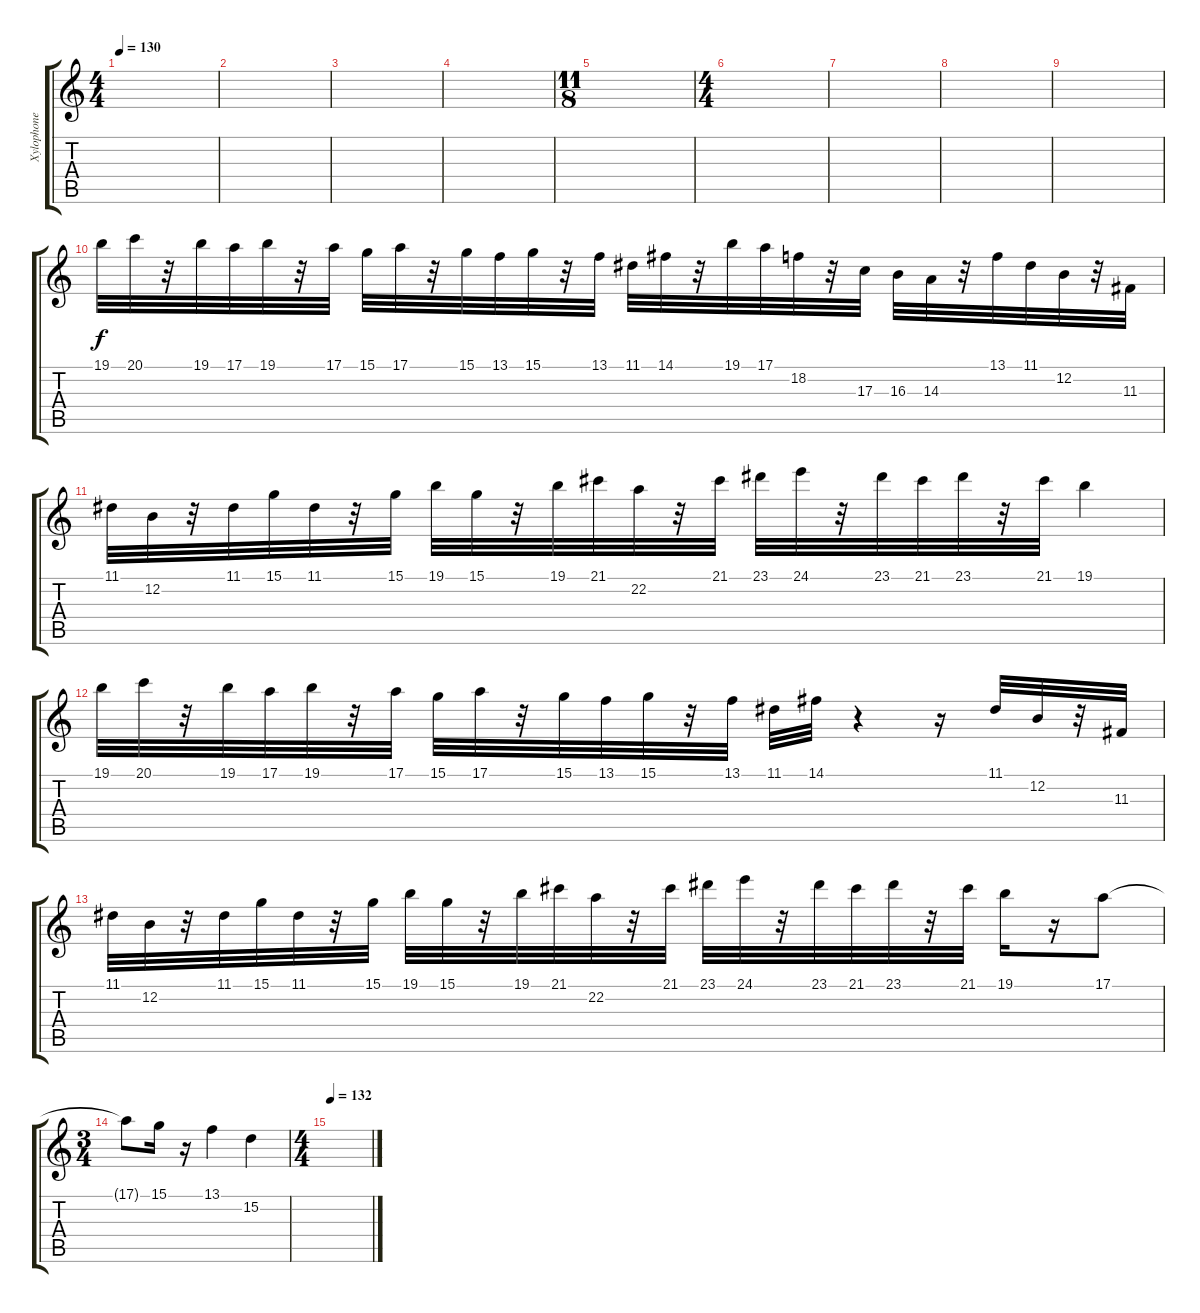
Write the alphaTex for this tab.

\track ("Xylophone" "Xylophone") {instrument xylophone}
\staff {score tabs}
\tuning (E4 B3 G3 D3 A2 E2) {hide}
\ts (4 4)
\tempo 130
\clef g2
\ks c
|
|
|
|
\ts (11 8)
|
\ts (4 4)
|
|
|
|
19.1.32{volume 8 balance 0} 20.1.32 r.32 19.1.32 17.1.32 19.1.32 r.32 17.1.32 15.1.32 17.1.32 r.32 15.1.32 13.1.32 15.1.32 r.32 13.1.32 11.1.32 14.1.32 r.32 19.1.32 17.1.32 18.2.32 r.32 17.3.32 16.3.32 14.3.32 r.32 13.1.32 11.1.32 12.2.32 r.32 11.3.32 |
11.1.32 12.2.32 r.32 11.1.32 15.1.32 11.1.32 r.32 15.1.32 19.1.32 15.1.32 r.32 19.1.32 21.1.32 22.2.32 r.32 21.1.32 23.1.32 24.1.32 r.32 23.1.32 21.1.32 23.1.32 r.32 21.1.32 19.1.4 |
19.1.32{volume 12} 20.1.32 r.32 19.1.32 17.1.32 19.1.32 r.32 17.1.32 15.1.32 17.1.32 r.32 15.1.32 13.1.32 15.1.32 r.32 13.1.32 11.1.32 14.1.32 r.4 r.16 11.1.32 12.2.32 r.32 11.3.32 |
11.1.32 12.2.32 r.32 11.1.32 15.1.32 11.1.32 r.32 15.1.32 19.1.32 15.1.32 r.32 19.1.32 21.1.32 22.2.32 r.32 21.1.32 23.1.32 24.1.32 r.32 23.1.32 21.1.32 23.1.32 r.32 21.1.32 19.1.16 r.16 17.1.8 |
\ts (3 4)
17.1{t}.8 15.1.16 r.16 13.1.4 15.2.4 |
\ts (4 4)
\tempo 132
